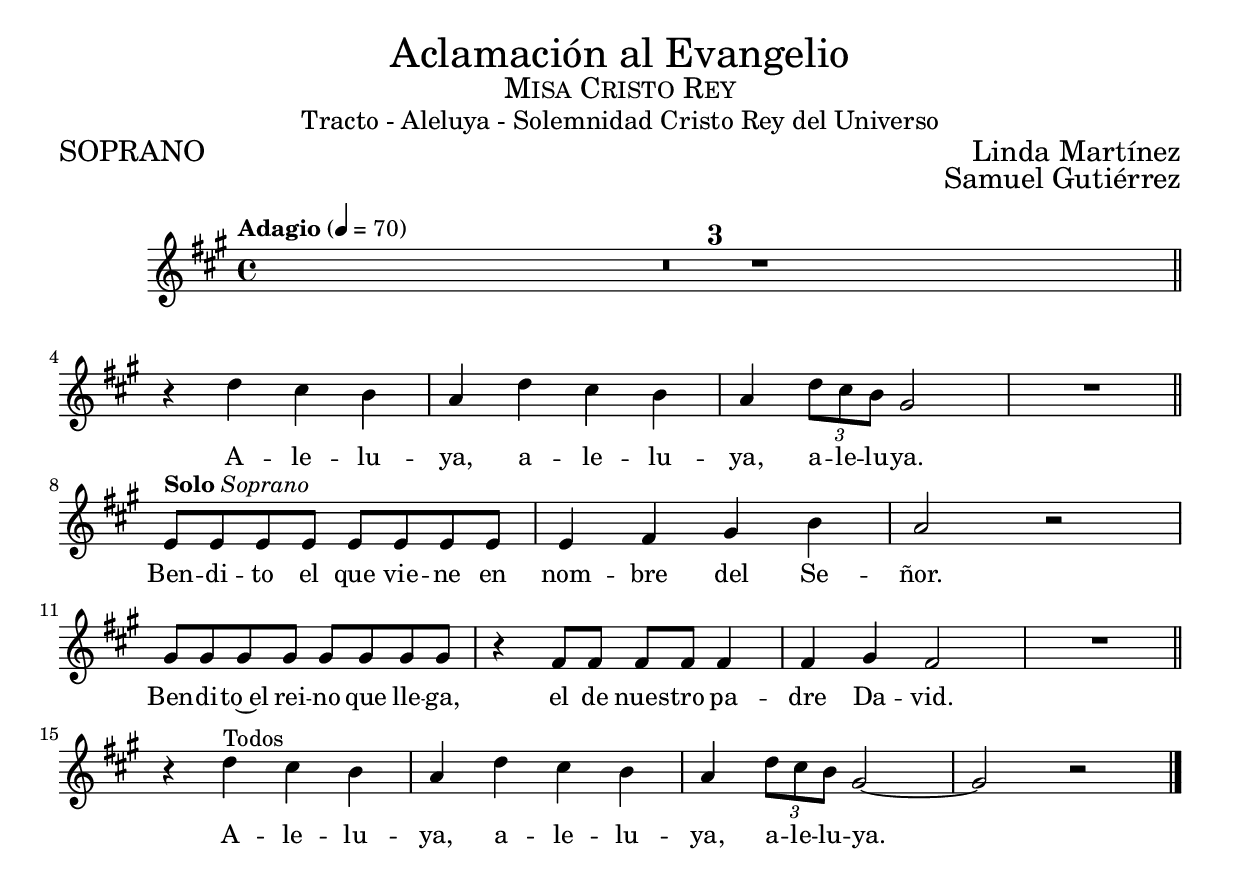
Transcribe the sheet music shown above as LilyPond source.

%  Aclamaicion al Evangelio - Melody inspired by the compositions of Mons Marco Frisina
%  Music and accompaniment by serachsam

\language "espanol"
\version "2.23.2"

% --- Global parameters
particle = 1
jump = \break

% --- Includes
\include "global.ily"
\include "soprano.ily"

% --- Global size
% #(set-global-staff-size 20)

% --- Header
\markup { \fill-line { \center-column { \fontsize #5 \title \fontsize #2 \smallCaps \subtitle \fontsize #1 \subsubtitle } } }
\markup { \fill-line { \fontsize #2 "SOPRANO" \right-column { \fontsize #2 \autor } } }
\markup { \fill-line { " " \right-column { \fontsize #2 \arranger } } }
\markup { \fill-line { " " \right-column { \fontsize #2 \other } } }
\header {
  dedication = \dedication
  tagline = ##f
  breakbefore = ##t
}

% --- Musica

% --- Harmony

% --- Sheet
\score {
  <<
    \new Staff { <<
      \set Staff.midiInstrument = #"choir aahs"
      \new Voice = "soprano" { << \global \soprano_music >> }
      \new Lyrics \lyricsto "soprano" { \soprano_lyrics }
    >> }
  >>
  \midi { }
  \layout { }
}

% --- Paper
\paper{
  #(set-default-paper-size "letter")
}
